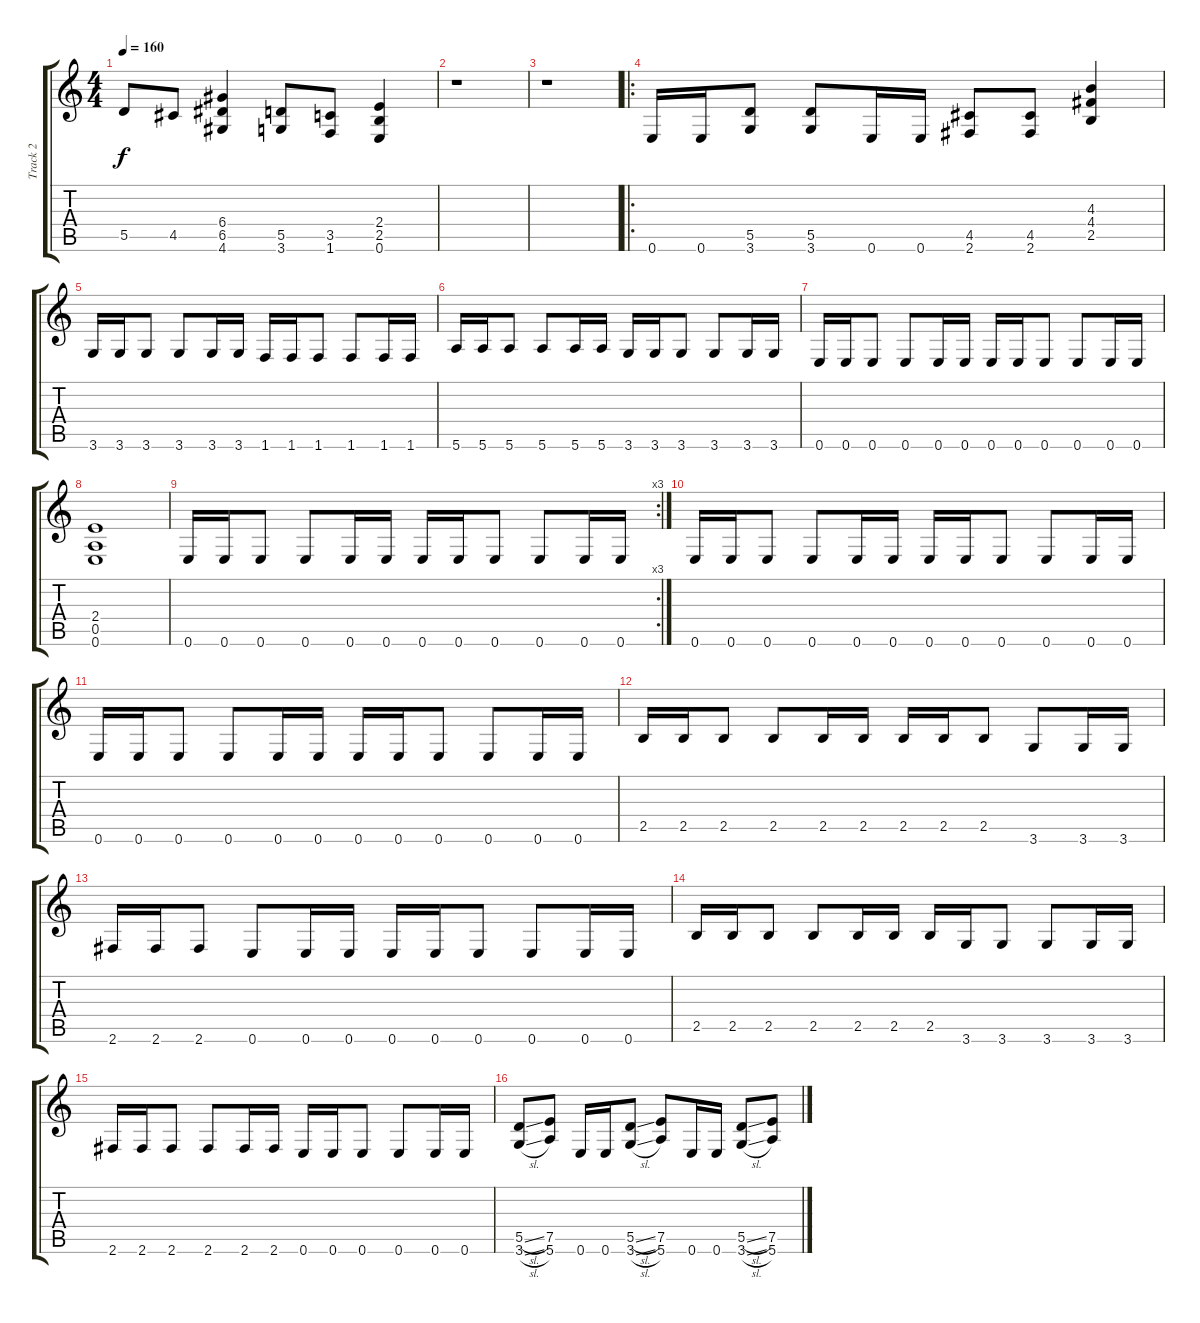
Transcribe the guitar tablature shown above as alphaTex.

\track ("Track 2" "Track 2") {instrument distortionguitar}
\staff {score tabs}
\tuning (E4 B3 G3 D3 A2 E2) {hide}
\ts (4 4)
\tempo 160
\clef g2
\ks c
5.5.8{dy f} 4.5.8 (6.4 6.5 4.6).4 (5.5 3.6).8 (3.5 1.6).8 (2.4 2.5 0.6).4 |
r.1 |
r.1 |
\ro
0.6.16 0.6.16 (5.5 3.6).8 (5.5 3.6).8 0.6.16 0.6.16 (4.5 2.6).8 (4.5 2.6).8 (4.3 4.4 2.5).4 |
3.6.16 3.6.16 3.6.8 3.6.8 3.6.16 3.6.16 1.6.16 1.6.16 1.6.8 1.6.8 1.6.16 1.6.16 |
5.6.16 5.6.16 5.6.8 5.6.8 5.6.16 5.6.16 3.6.16 3.6.16 3.6.8 3.6.8 3.6.16 3.6.16 |
0.6.16 0.6.16 0.6.8 0.6.8 0.6.16 0.6.16 0.6.16 0.6.16 0.6.8 0.6.8 0.6.16 0.6.16 |
(2.4 0.5 0.6).1 |
\rc 3
0.6.16 0.6.16 0.6.8 0.6.8 0.6.16 0.6.16 0.6.16 0.6.16 0.6.8 0.6.8 0.6.16 0.6.16 |
0.6.16 0.6.16 0.6.8 0.6.8 0.6.16 0.6.16 0.6.16 0.6.16 0.6.8 0.6.8 0.6.16 0.6.16 |
0.6.16 0.6.16 0.6.8 0.6.8 0.6.16 0.6.16 0.6.16 0.6.16 0.6.8 0.6.8 0.6.16 0.6.16 |
2.5.16 2.5.16 2.5.8 2.5.8 2.5.16 2.5.16 2.5.16 2.5.16 2.5.8 3.6.8 3.6.16 3.6.16 |
2.6.16 2.6.16 2.6.8 0.6.8 0.6.16 0.6.16 0.6.16 0.6.16 0.6.8 0.6.8 0.6.16 0.6.16 |
2.5.16 2.5.16 2.5.8 2.5.8 2.5.16 2.5.16 2.5.16 3.6.16 3.6.8 3.6.8 3.6.16 3.6.16 |
2.6.16 2.6.16 2.6.8 2.6.8 2.6.16 2.6.16 0.6.16 0.6.16 0.6.8 0.6.8 0.6.16 0.6.16 |
(5.5{sl} 3.6{sl}).8 (7.5 5.6).8 0.6.16 0.6.16 (5.5{sl} 3.6{sl}).8 (7.5 5.6).8 0.6.16 0.6.16 (5.5{sl} 3.6{sl}).8 (7.5 5.6).8
